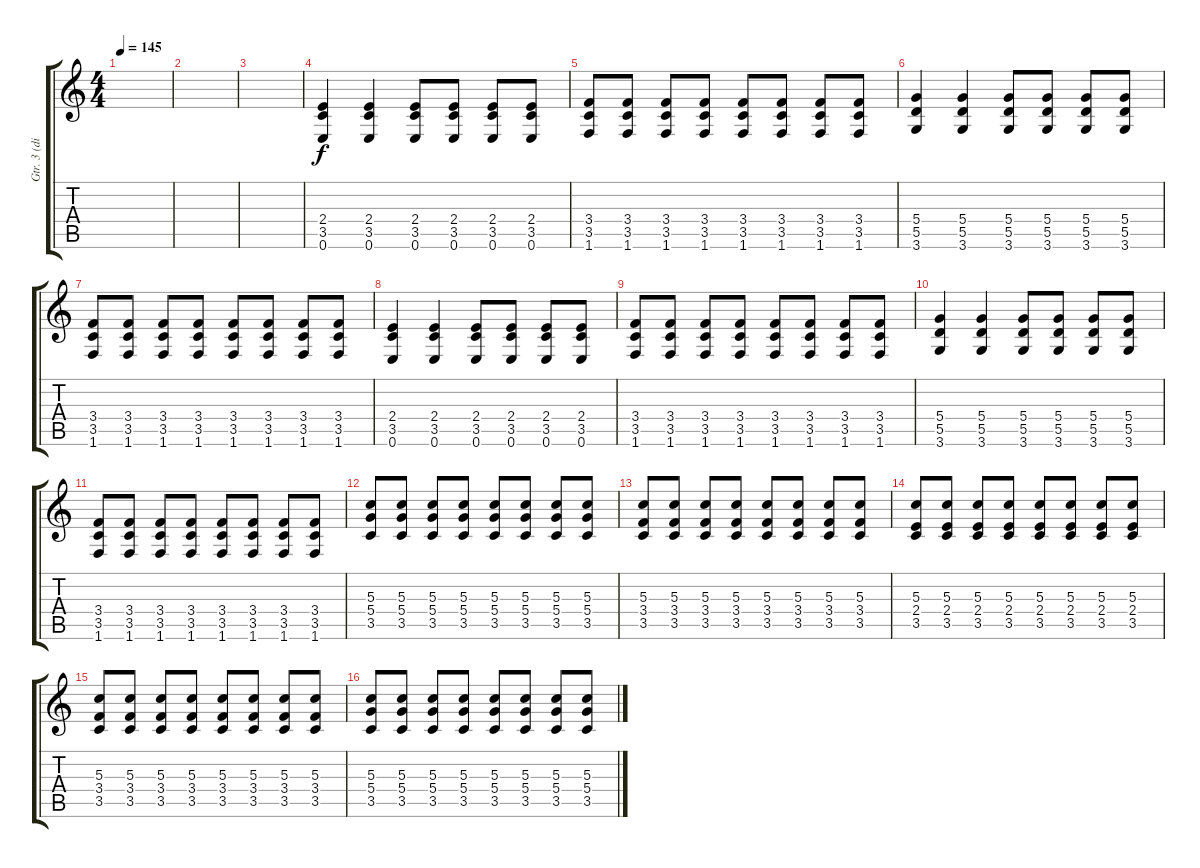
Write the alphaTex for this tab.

\track ("Gtr. 3 (dist.)" "Gtr. 3 (di") {instrument overdrivenguitar}
\staff {score tabs}
\tuning (E4 B3 G3 D3 A2 E2) {hide}
\ts (4 4)
\tempo 145
\clef g2
\ks c
|
|
|
(2.4 3.5 0.6).4 (2.4 3.5 0.6).4 (2.4 3.5 0.6).8 (2.4 3.5 0.6).8 (2.4 3.5 0.6).8 (2.4 3.5 0.6).8 |
(3.4 3.5 1.6).8 (3.4 3.5 1.6).8 (3.4 3.5 1.6).8 (3.4 3.5 1.6).8 (3.4 3.5 1.6).8 (3.4 3.5 1.6).8 (3.4 3.5 1.6).8 (3.4 3.5 1.6).8 |
(5.4 5.5 3.6).4 (5.4 5.5 3.6).4 (5.4 5.5 3.6).8 (5.4 5.5 3.6).8 (5.4 5.5 3.6).8 (5.4 5.5 3.6).8 |
(3.4 3.5 1.6).8 (3.4 3.5 1.6).8 (3.4 3.5 1.6).8 (3.4 3.5 1.6).8 (3.4 3.5 1.6).8 (3.4 3.5 1.6).8 (3.4 3.5 1.6).8 (3.4 3.5 1.6).8 |
(2.4 3.5 0.6).4 (2.4 3.5 0.6).4 (2.4 3.5 0.6).8 (2.4 3.5 0.6).8 (2.4 3.5 0.6).8 (2.4 3.5 0.6).8 |
(3.4 3.5 1.6).8 (3.4 3.5 1.6).8 (3.4 3.5 1.6).8 (3.4 3.5 1.6).8 (3.4 3.5 1.6).8 (3.4 3.5 1.6).8 (3.4 3.5 1.6).8 (3.4 3.5 1.6).8 |
(5.4 5.5 3.6).4 (5.4 5.5 3.6).4 (5.4 5.5 3.6).8 (5.4 5.5 3.6).8 (5.4 5.5 3.6).8 (5.4 5.5 3.6).8 |
(3.4 3.5 1.6).8 (3.4 3.5 1.6).8 (3.4 3.5 1.6).8 (3.4 3.5 1.6).8 (3.4 3.5 1.6).8 (3.4 3.5 1.6).8 (3.4 3.5 1.6).8 (3.4 3.5 1.6).8 |
(5.3 5.4 3.5).8 (5.3 5.4 3.5).8 (5.3 5.4 3.5).8 (5.3 5.4 3.5).8 (5.3 5.4 3.5).8 (5.3 5.4 3.5).8 (5.3 5.4 3.5).8 (5.3 5.4 3.5).8 |
(5.3 3.4 3.5).8 (5.3 3.4 3.5).8 (5.3 3.4 3.5).8 (5.3 3.4 3.5).8 (5.3 3.4 3.5).8 (5.3 3.4 3.5).8 (5.3 3.4 3.5).8 (5.3 3.4 3.5).8 |
(5.3 2.4 3.5).8 (5.3 2.4 3.5).8 (5.3 2.4 3.5).8 (5.3 2.4 3.5).8 (5.3 2.4 3.5).8 (5.3 2.4 3.5).8 (5.3 2.4 3.5).8 (5.3 2.4 3.5).8 |
(5.3 3.4 3.5).8 (5.3 3.4 3.5).8 (5.3 3.4 3.5).8 (5.3 3.4 3.5).8 (5.3 3.4 3.5).8 (5.3 3.4 3.5).8 (5.3 3.4 3.5).8 (5.3 3.4 3.5).8 |
(5.3 5.4 3.5).8 (5.3 5.4 3.5).8 (5.3 5.4 3.5).8 (5.3 5.4 3.5).8 (5.3 5.4 3.5).8 (5.3 5.4 3.5).8 (5.3 5.4 3.5).8 (5.3 5.4 3.5).8
